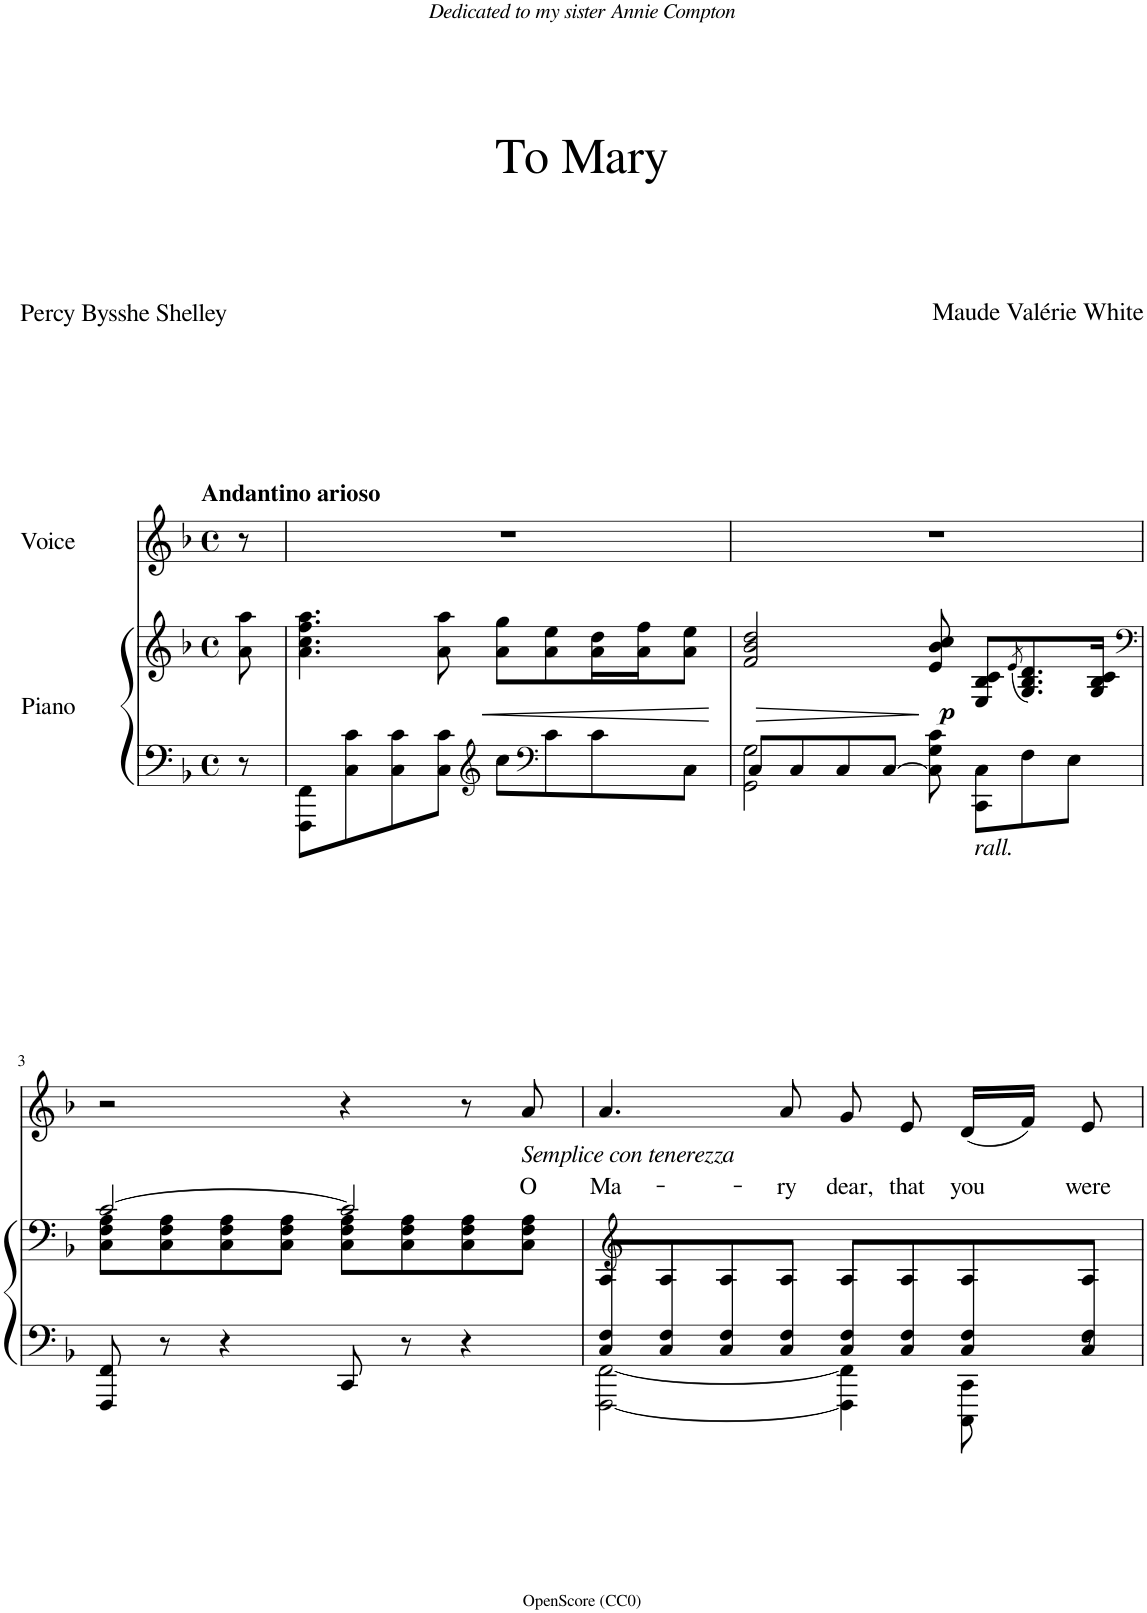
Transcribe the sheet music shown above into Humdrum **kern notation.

**kern	**kern	**dynam	**kern	**text
*part2	*part2	*part2	*part1	*part1
*staff3	*staff2	*staff2/3	*staff1	*staff1
*I"Piano	*	*	*I"Voice	*
*I'Pno	*	*	*	*
*clefF4	*clefG2	*	*clefG2	*
*k[b-]	*k[b-]	*	*k[b-]	*
*M4/4	*M4/4	*	*M4/4	*
*met(c)	*met(c)	*	*met(c)	*
=	=	=	=	=
!	!	!	!LO:TX:a:B:t=Andantino arioso	!
8r	8a\ 8aa\	.	8r	.
=1	=1	=1	=1	=1
8FFF\ 8FF\L	4.a\ 4.cc\ 4.ff\ 4.aa\	.	1r	.
8C\ 8c\	.	.	.	.
8C\ 8c\	.	.	.	.
8C\ 8c\J	8a\ 8aa\	.	.	.
*clefG2	*	*	*	*
!	!	!LO:HP:b	!	!
8cc\L	8a\ 8gg\L	<	.	.
*clefF4	*	*	*	*
8c\	8a\ 8ee\	.	.	.
8c\	16a\ 16dd\L	.	.	.
.	16a\ 16ff\J	.	.	.
8C\J	8a\ 8ee\J	.	.	.
.	.	[	.	.
=2	=2	=2	=2	=2
*^	*	*	*	*
!	!	!	!LO:HP:b	!	!
2GG\ 2G\	8C/L	2f/ 2b-/ 2dd/	>	1r	.
.	8C/	.	.	.	.
.	8C/	.	.	.	.
.	[8C/J	.	.	.	.
!	!	!	!LO:DY:n=1:b	!	!
8C\] 8G\ 8c\	2ryy	8e/ 8b-/ 8cc/	] p	.	.
!LO:TX:b:i:t=rall.	!	!	!	!	!
8CC\ 8C\L	.	8E/ 8B-/ 8c/L	.	.	.
.	.	(8qe/	.	.	.
8F\	.	8.G/ 8.B-/ 8.d/)	.	.	.
8E\J	.	.	.	.	.
.	.	16G/ 16B-/ 16c/Jk	.	.	.
*v	*v	*	*	*	*
!!LO:LB:g=z
=3	=3	=3	=3	=3
*	*clefF4	*	*	*
*	*^	*	*	*
8FFF/ 8FF/	[2c/	8C\ 8F\ 8A\L	.	2r	.
8r	.	8C\ 8F\ 8A\	.	.	.
4r	.	8C\ 8F\ 8A\	.	.	.
.	.	8C\ 8F\ 8A\J	.	.	.
8CC/	2c/]	8C\ 8F\ 8A\L	.	4r	.
8r	.	8C\ 8F\ 8A\	.	.	.
4r	.	8C\ 8F\ 8A\	.	8r	.
!	!	!	!	!LO:TX:b:i:t=Semplice con tenerezza	!
!	!	!	!	!	!LO:LY:b
.	.	8C\ 8F\ 8A\J	.	8a/	O
*	*v	*v	*	*	*
=4	=4	=4	=4	=4
*	*clefG2	*	*	*
*^	*^	*	*	*
!	!	!	!	!	!	!LO:LY:b
*	*	*v	*v	*	*	*
8C/ 8F/L	[2FFF\ [<2FF\	8A/L	.	4.a/	Ma-
8C/ 8F/	.	8A/	.	.	.
8C/ 8F/	.	8A/	.	.	.
!	!	!	!	!	!LO:LY:b
8C/ 8F/J	.	8A/J	.	8a/	-ry
!	!	!	!	!	!LO:LY:b
8C/ 8F/L	4FFF\] 4FF\]	8A/L	.	8g/	dear,
!	!	!	!	!	!LO:LY:b
8C/ 8F/	.	8A/	.	8e/	that
!	!	!	!	!	!LO:LY:b
8C/ 8F/	8CCC\ 8CC\	8A/	.	(16d/LL	you
.	.	.	.	16f/JJ)	.
!	!	!	!	!	!LO:LY:b
8C/ 8F/J	8r	8A/J	.	8e/	were
*v	*v	*	*	*	*
=	=	=	=	=
*-	*-	*-	*-	*-
